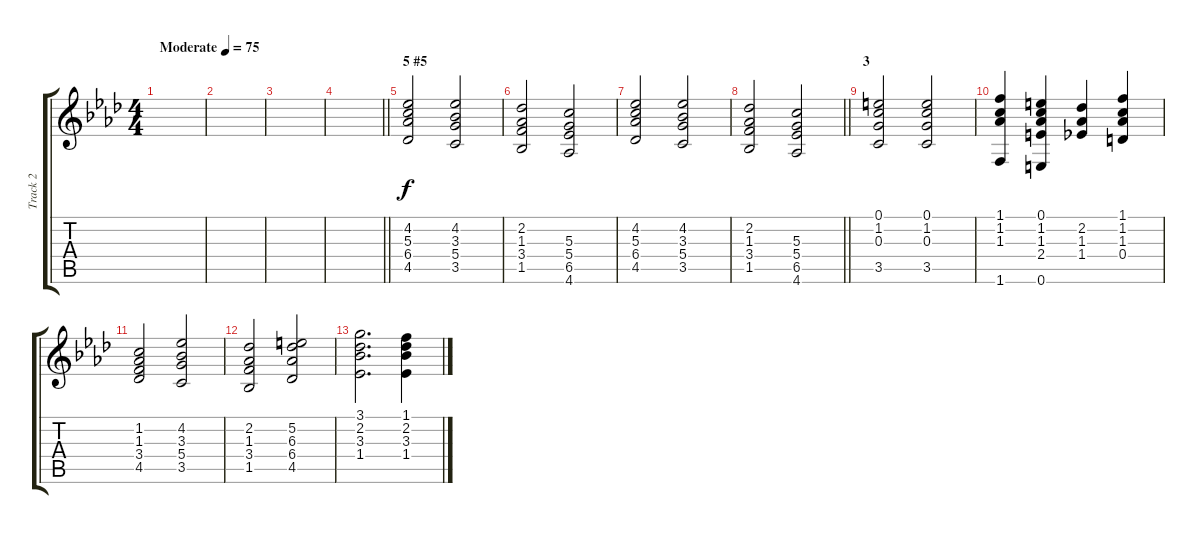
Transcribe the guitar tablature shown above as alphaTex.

\track ("Track 2" "Track 2") {instrument acousticguitarnylon}
\staff {score tabs}
\tuning (E4 B3 G3 D3 A2 E2) {hide}
\ts (4 4)
\tempo (75 "Moderate")
\clef g2
\ks ab
|
|
|
\barLineRight lightlight
|
\section ("" "5 #5")
(4.2 5.3 6.4 4.5).2 (4.2 3.3 5.4 3.5).2 |
(2.2 1.3 3.4 1.5).2 (5.3 5.4 6.5 4.6).2 |
(4.2 5.3 6.4 4.5).2 (4.2 3.3 5.4 3.5).2 |
\barLineRight lightlight
(2.2 1.3 3.4 1.5).2 (5.3 5.4 6.5 4.6).2 |
\section ("" "3")
(0.1 1.2 0.3 3.5).2 (0.1 1.2 0.3 3.5).2 |
(1.1 1.2 1.3 1.6).4 (0.1 1.2 1.3 2.4 0.6).4 (2.2 1.3 1.4).4 (1.1 1.2 1.3 0.4).4 |
(1.2 1.3 3.4 4.5).2 (4.2 3.3 5.4 3.5).2 |
(2.2 1.3 3.4 1.5).2 (5.2 6.3 6.4 4.5).2 |
(3.1 2.2 3.3 1.4).2{d} (1.1 2.2 3.3 1.4).4
